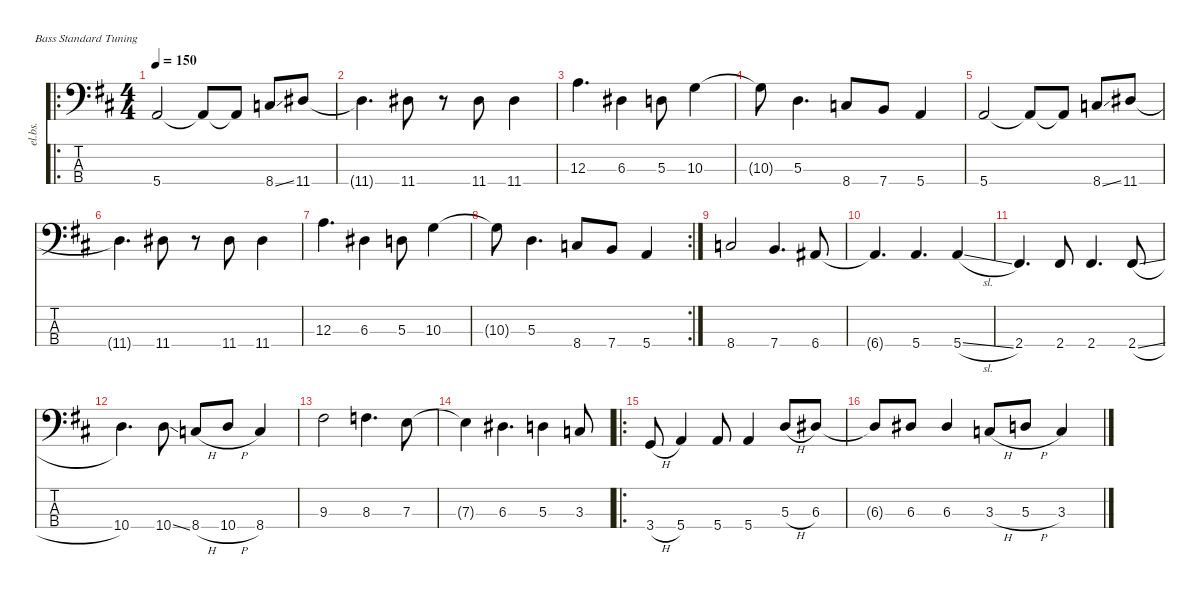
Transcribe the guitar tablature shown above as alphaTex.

\defaultSystemsLayout 4
\hideDynamics
\bracketExtendMode nobrackets
\otherSystemsTrackNameOrientation horizontal
\track ("martin---bass" "el.bs.") {defaultSystemsLayout 8 instrument electricbassfinger}
\staff {score tabs}
\tuning (G2 D2 A1 E1)
\ro
\ts (4 4)
\tempo 150
\clef f4
\ks bminor
5.4{acc forcenatural}.2{dy f beam Up} 5.4{t acc forcenatural}.8{beam Up} 5.4{t acc forcenatural}.8{beam Up} 8.4{ss acc forcenatural}.8{beam Up} 11.4{acc #}.8{beam Up} |
11.4{t acc #}.4{d beam Down} 11.4{acc #}.8{beam Down} r.8{beam Down} 11.4{acc #}.8{beam Down} 11.4{acc #}.4{beam Down} |
12.3{acc forcenatural}.4{d beam Down} 6.3{acc #}.4{beam Down} 5.3{acc forcenatural}.8{beam Down} 10.3{acc forcenatural}.4{beam Down} |
10.3{t acc forcenatural}.8{beam Down} 5.3{acc forcenatural}.4{d beam Down} 8.4{acc forcenatural}.8{beam Up} 7.4{acc forcenatural}.8{beam Up} 5.4{acc forcenatural}.4{beam Up} |
5.4{acc forcenatural}.2{beam Up} 5.4{t acc forcenatural}.8{beam Up} 5.4{t acc forcenatural}.8{beam Up} 8.4{ss acc forcenatural}.8{beam Up} 11.4{acc #}.8{beam Up} |
11.4{t acc #}.4{d beam Down} 11.4{acc #}.8{beam Down} r.8{beam Down} 11.4{acc #}.8{beam Down} 11.4{acc #}.4{beam Down} |
12.3{acc forcenatural}.4{d beam Down} 6.3{acc #}.4{beam Down} 5.3{acc forcenatural}.8{beam Down} 10.3{acc forcenatural}.4{beam Down} |
\rc 2
10.3{t acc forcenatural}.8{beam Down} 5.3{acc forcenatural}.4{d beam Down} 8.4{acc forcenatural}.8{beam Up} 7.4{acc forcenatural}.8{beam Up} 5.4{acc forcenatural}.4{beam Up} |
8.4{acc forcenatural}.2{beam Up} 7.4{acc forcenatural}.4{d beam Up} 6.4{acc #}.8{beam Up} |
6.4{t acc #}.4{d beam Up} 5.4{acc forcenatural}.4{d beam Up} 5.4{sl acc forcenatural}.4{beam Up} |
2.4{acc #}.4{d beam Up} 2.4{acc #}.8{beam Up} 2.4{acc #}.4{d beam Up} 2.4{sl acc #}.8{beam Up} |
10.4{acc forcenatural}.4{d beam Down} 10.4{ss acc forcenatural}.8{beam Down} 8.4{h acc forcenatural}.8{beam Up} 10.4{h acc forcenatural}.8{beam Up} 8.4{acc forcenatural}.4{beam Up} |
9.3{acc #}.2{beam Down} 8.3{acc forcenatural}.4{d beam Down} 7.3{acc forcenatural}.8{beam Down} |
7.3{t acc forcenatural}.4{beam Down} 6.3{acc #}.4{d beam Down} 5.3{acc forcenatural}.4{beam Down} 3.3{acc forcenatural}.8{beam Up} |
\ro
3.4{h acc forcenatural}.8{beam Up} 5.4{acc forcenatural}.4{beam Up} 5.4{acc forcenatural}.8{beam Up} 5.4{acc forcenatural}.4{beam Up} 5.3{h acc forcenatural}.8{beam Up} 6.3{acc #}.8{beam Up} |
6.3{t acc #}.8{beam Up} 6.3{acc #}.8{beam Up} 6.3{acc #}.4{beam Up} 3.3{h acc forcenatural}.8{beam Up} 5.3{h acc forcenatural}.8{beam Up} 3.3{acc forcenatural}.4{beam Up}
